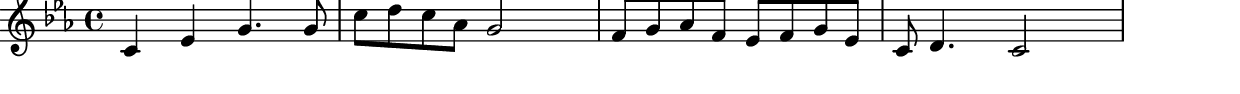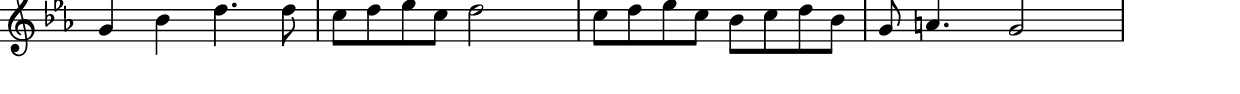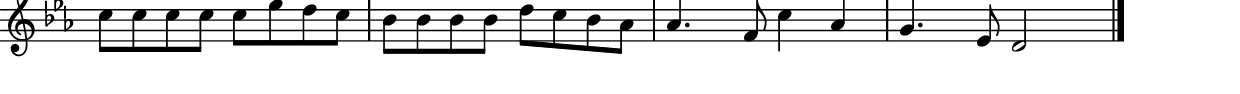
% MusicXML to Lilypond converter by Kovi

szovegAAA = \lyricmode {  "Sár" -- "gul" "már" "a" "ku" -- "ko" -- "ri" -- "ca" -- "szár," "vad" -- "vi" -- "rá" -- "gos," "ma" -- "dár" -- "da" -- "los" "a" "ha" -- "tár."  \skip 4  \skip 4  \skip 4  \skip 4  \skip 4  \skip 4  \skip 4  \skip 4  \skip 4  \skip 4  \skip 4  \skip 4  \skip 4  \skip 4  \skip 4  \skip 4  \skip 4  \skip 4  \skip 4  \skip 4 "Csip" -- "kés" "szé" -- "lû" "jegy" -- "ken" -- "dõ" -- "vel," "ki" -- "csi" "szí" -- "ved" "sze" -- "rel" -- "mé" -- "vel" "légy" "az" "e" -- "nyém," "kis" -- "ba" -- "bám,"  }

szovegAAB = \lyricmode {   \skip 4  \skip 4  \skip 4  \skip 4  \skip 4  \skip 4  \skip 4  \skip 4  \skip 4  \skip 4  \skip 4  \skip 4  \skip 4  \skip 4  \skip 4  \skip 4  \skip 4 "várj" "én" -- "rám." "Szép" "ga" -- "lam" -- "bom," "tu" -- "bi" -- "tu" -- "bi" -- "cám," "csip" -- "kés" "szé" -- "lû" "jegy" -- "ken" -- "dõ" -- "vel" "várj" "én" -- "rám."  \skip 4  \skip 4  \skip 4  \skip 4  \skip 4  \skip 4  \skip 4  \skip 4  \skip 4  \skip 4  \skip 4  \skip 4  \skip 4  \skip 4  \skip 4  \skip 4  \skip 4  \skip 4  \skip 4  \skip 4  \skip 4  \skip 4  }

szovegAAC = \lyricmode {  "Sár" -- "gul" "már" "a" "ku" -- "ko" -- "ri" -- "ca" -- "szár," "az" "én" "szí" -- "vem" "kis" "ga" -- "lam" -- "bom" "té" -- "ged" "vár."  \skip 4  \skip 4  \skip 4  \skip 4  \skip 4  \skip 4  \skip 4  \skip 4  \skip 4  \skip 4  \skip 4  \skip 4  \skip 4  \skip 4  \skip 4  \skip 4  \skip 4  \skip 4  \skip 4  \skip 4  \skip 4  \skip 4  \skip 4  \skip 4  \skip 4  \skip 4  \skip 4  \skip 4  \skip 4  \skip 4  \skip 4  \skip 4  \skip 4  \skip 4  \skip 4  \skip 4  \skip 4  \skip 4  \skip 4  \skip 4  \skip 4  \skip 4  }

% Analyzing...
% 1 parts
% 1 Staff
% forceBassClefActive = 
melody = {
% 63 notes in the part
% 1 voices

\new Staff
\new Voice {
% 63 notes
% 12 mesaures

\override Score.RehearsalMark #'break-visibility = #begin-of-line-invisible
% Measure 1
\clef "treble"
\key ees \major
\time 4/4 
c'4 ees'4 g'4. g'8 
% Measure 2
c''8 d''8 c''8 aes'8 g'2 
% Measure 3
f'8 g'8 aes'8 f'8 ees'8 f'8 g'8 ees'8 
% Measure 4
c'8 d'4. c'2 
\override Score.RehearsalMark #'self-alignment-X = #RIGHT
\mark \markup{\fontsize #-0.5 {"Fine"}}

% Measure 5
\break
g'4 bes'4 d''4. d''8 
% Measure 6
c''8 d''8 ees''8 c''8 d''2 
% Measure 7
c''8 d''8 ees''8 c''8 bes'8 c''8 d''8 bes'8 
% Measure 8
g'8 a'4. g'2 
% Measure 9
\break
c''8 c''8 c''8 c''8 c''8 ees''8 d''8 c''8 
% Measure 10
bes'8 bes'8 bes'8 bes'8 d''8 c''8 bes'8 aes'8 
% Measure 11
aes'4. f'8 c''4 aes'4 
% Measure 12
g'4. ees'8 d'2 \bar "|." 
} % voice
} % melody


harmonies = \chordmode {
% 19 chords
\germanChords
c4:m s4 s4 s4 f4:m s4 c4:m s4 f4:m s4 c4:m s4 g4 s4 c4:m s4 g4 s4 s4 s4 c4:m s4 g4 s4 c4:m s4 g4 s4 d4 s4 g4 s4 c4:m s4 s4 s4 g4 s4 s4 s4 f4:m s4 s4 s4 c4:m s4 g4
}

\include "../../definitions.ly"
